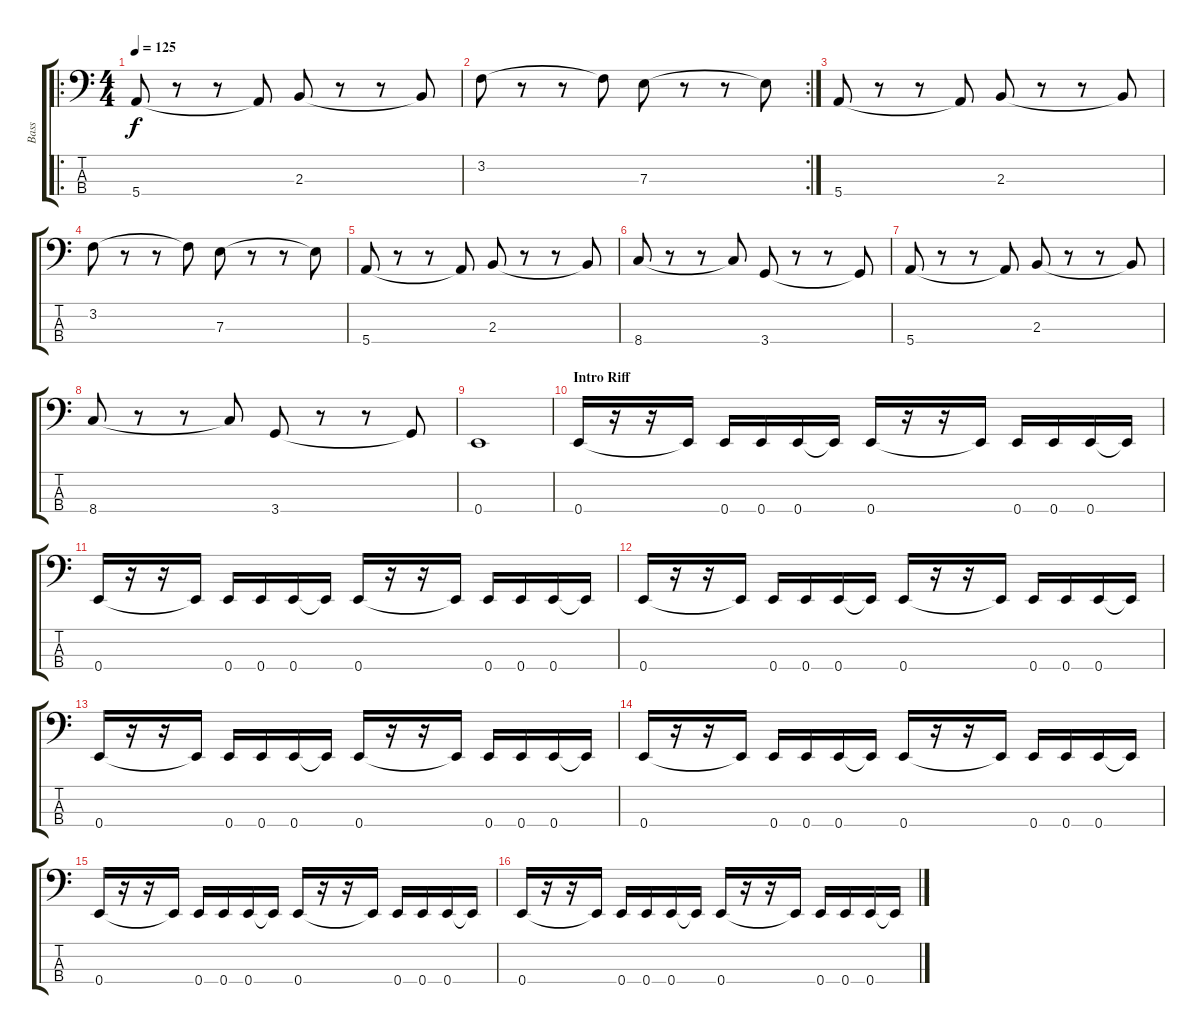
\track ("Bass" "Bass") {instrument electricbassfinger}
\staff {score tabs}
\tuning (G2 D2 A1 E1) {hide}
\ro
\ts (4 4)
\tempo 125
\clef f4
\ks c
5.4.8{dy f} r.8 r.8 5.4{t}.8 2.3.8 r.8 r.8 2.3{t}.8 |
\rc 2
3.2.8 r.8 r.8 3.2{t}.8 7.3.8 r.8 r.8 7.3{t}.8 |
5.4.8 r.8 r.8 5.4{t}.8 2.3.8 r.8 r.8 2.3{t}.8 |
3.2.8 r.8 r.8 3.2{t}.8 7.3.8 r.8 r.8 7.3{t}.8 |
5.4.8 r.8 r.8 5.4{t}.8 2.3.8 r.8 r.8 2.3{t}.8 |
8.4.8 r.8 r.8 8.4{t}.8 3.4.8 r.8 r.8 3.4{t}.8 |
5.4.8 r.8 r.8 5.4{t}.8 2.3.8 r.8 r.8 2.3{t}.8 |
8.4.8 r.8 r.8 8.4{t}.8 3.4.8 r.8 r.8 3.4{t}.8 |
0.4.1 |
\section ("" "Intro Riff")
0.4.16 r.16 r.16 0.4{t}.16 0.4.16 0.4.16 0.4.16 0.4{t}.16 0.4.16 r.16 r.16 0.4{t}.16 0.4.16 0.4.16 0.4.16 0.4{t}.16 |
0.4.16 r.16 r.16 0.4{t}.16 0.4.16 0.4.16 0.4.16 0.4{t}.16 0.4.16 r.16 r.16 0.4{t}.16 0.4.16 0.4.16 0.4.16 0.4{t}.16 |
0.4.16 r.16 r.16 0.4{t}.16 0.4.16 0.4.16 0.4.16 0.4{t}.16 0.4.16 r.16 r.16 0.4{t}.16 0.4.16 0.4.16 0.4.16 0.4{t}.16 |
0.4.16 r.16 r.16 0.4{t}.16 0.4.16 0.4.16 0.4.16 0.4{t}.16 0.4.16 r.16 r.16 0.4{t}.16 0.4.16 0.4.16 0.4.16 0.4{t}.16 |
0.4.16 r.16 r.16 0.4{t}.16 0.4.16 0.4.16 0.4.16 0.4{t}.16 0.4.16 r.16 r.16 0.4{t}.16 0.4.16 0.4.16 0.4.16 0.4{t}.16 |
0.4.16 r.16 r.16 0.4{t}.16 0.4.16 0.4.16 0.4.16 0.4{t}.16 0.4.16 r.16 r.16 0.4{t}.16 0.4.16 0.4.16 0.4.16 0.4{t}.16 |
0.4.16 r.16 r.16 0.4{t}.16 0.4.16 0.4.16 0.4.16 0.4{t}.16 0.4.16 r.16 r.16 0.4{t}.16 0.4.16 0.4.16 0.4.16 0.4{t}.16
